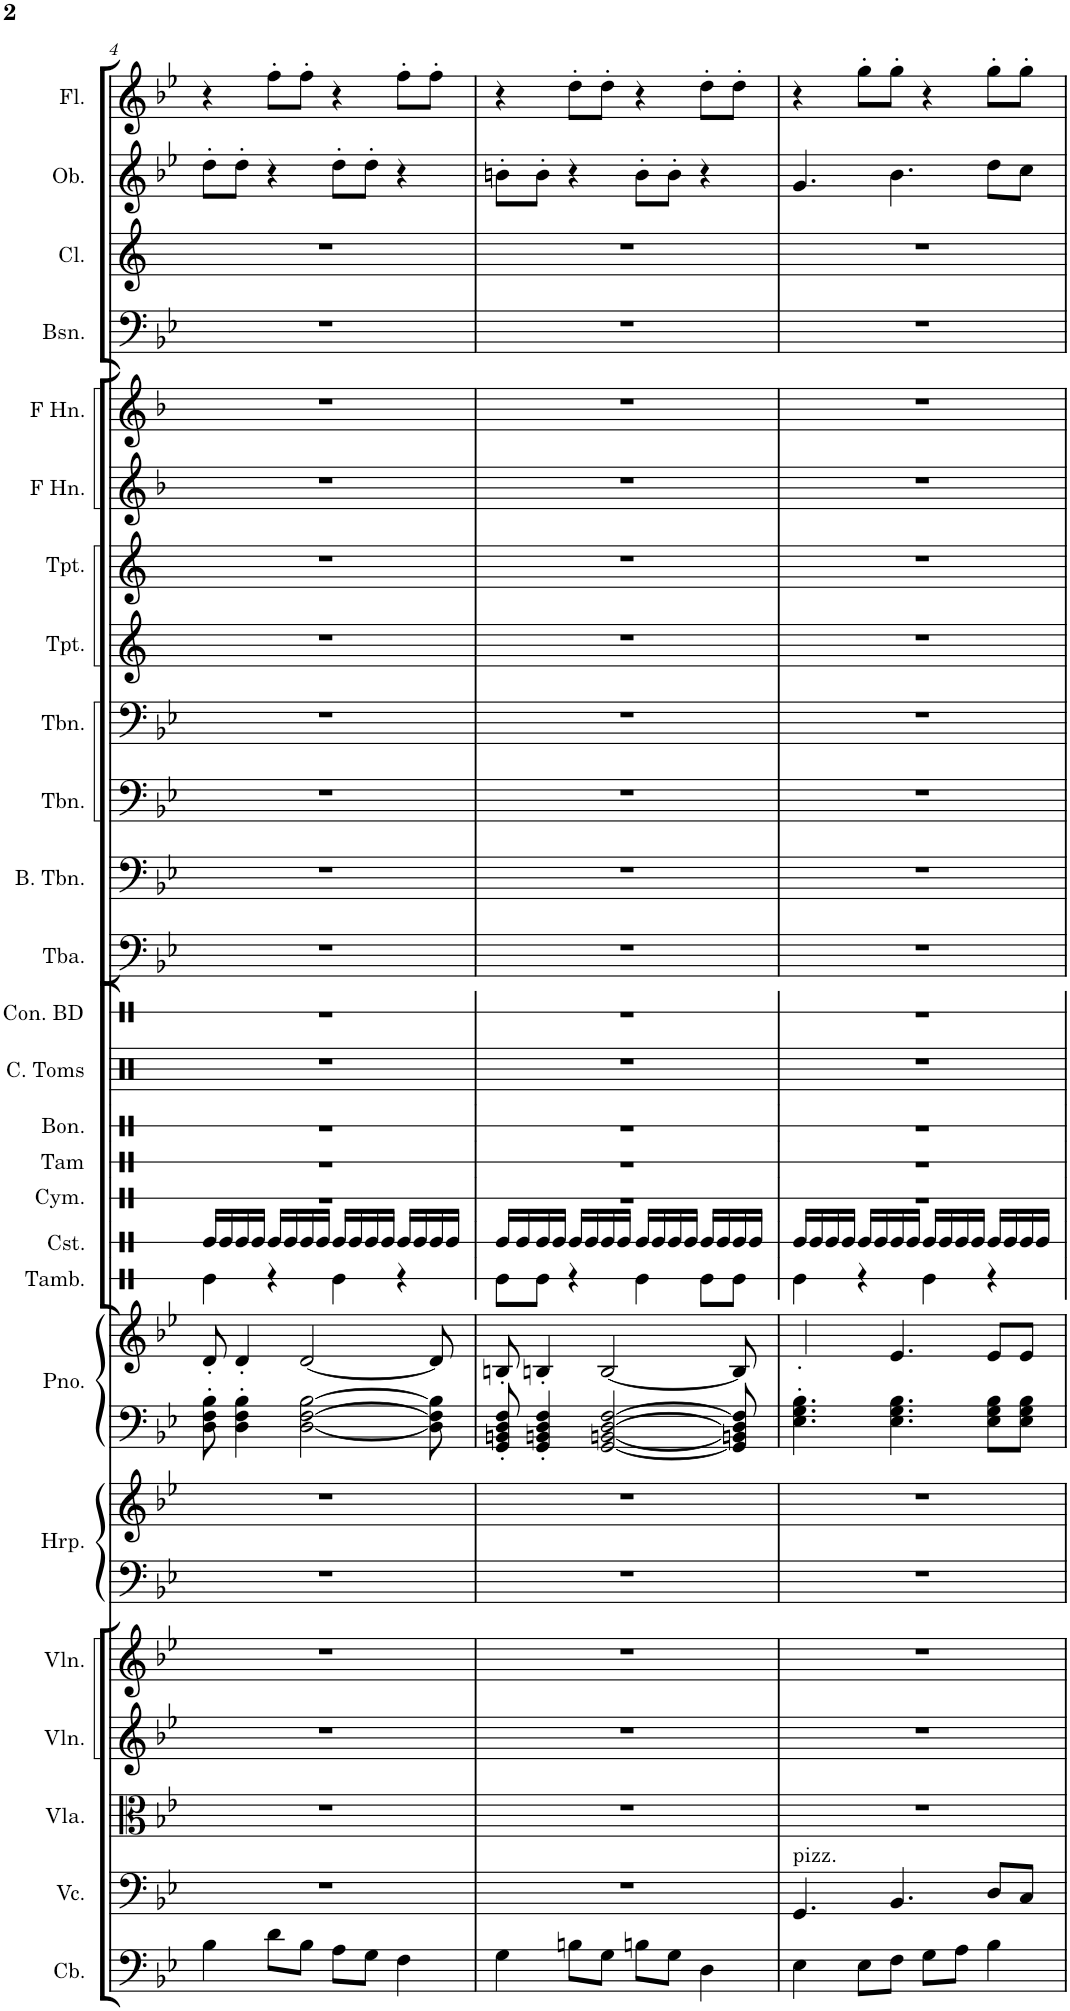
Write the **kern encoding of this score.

**kern	**kern	**kern	**kern	**kern	**kern	**kern	**kern	**kern	**kern	**kern	**kern	**kern	**kern	**kern	**kern	**kern	**kern	**kern	**kern	**kern	**kern	**kern	**kern	**kern
*part23	*part22	*part21	*part20	*part19	*part18	*part18	*part17	*part17	*part16	*part15	*part14	*part13	*part12	*part11	*part10	*part9	*part8	*part7	*part6	*part5	*part4	*part3	*part2	*part1
*staff25	*staff24	*staff23	*staff22	*staff21	*staff20	*staff19	*staff18	*staff17	*staff16	*staff15	*staff14	*staff13	*staff12	*staff11	*staff10	*staff9	*staff8	*staff7	*staff6	*staff5	*staff4	*staff3	*staff2	*staff1
*I"Contrabass	*I"Violoncello	*I"Viola	*I"Violin 2	*I"Violin 1	*I"Harp	*	*I"Piano	*	*I"Castanets	*I"Bongos	*I"Concert Toms	*I"Concert Bass Drum	*I"Tuba	*I"Bass Trombone	*I"Trombone	*I"Trombone	*I"Trumpet	*I"Trumpet	*I"Horn in F	*I"Horn in F	*I"Bassoon	*I"Clarinet	*I"Oboe	*I"Flute
*I'Cb.	*I'Vc.	*I'Vla.	*I'Vln.	*I'Vln.	*I'Hrp.	*	*I'Pno.	*	*I'Cst.	*I'Bon.	*I'C. Toms	*I'Con. BD	*I'Tba.	*I'B. Tbn.	*I'Tbn.	*I'Tbn.	*I'Tpt.	*I'Tpt.	*	*	*I'Bsn.	*I'Cl.	*I'Ob.	*I'Fl.
!!LO:PB:g=z
*clefF4	*clefF4	*clefC3	*clefG2	*clefG2	*clefF4	*clefG2	*clefF4	*clefG2	*clefX	*clefX	*clefX	*clefX	*clefF4	*clefF4	*clefF4	*clefF4	*clefG2	*clefG2	*clefG2	*clefG2	*clefF4	*clefG2	*clefG2	*clefG2
*Trd7c12	*	*	*	*	*	*	*	*	*	*	*	*	*	*	*	*	*Trd1c2	*Trd1c2	*Trd4c7	*Trd4c7	*	*Trd1c2	*	*
*k[b-e-]	*k[b-e-]	*k[b-e-]	*k[b-e-]	*k[b-e-]	*k[b-e-]	*k[b-e-]	*k[b-e-]	*k[b-e-]	*k[]	*k[]	*k[]	*k[]	*k[b-e-]	*k[b-e-]	*k[b-e-]	*k[b-e-]	*k[]	*k[]	*k[b-]	*k[b-]	*k[b-e-]	*k[]	*k[b-e-]	*k[b-e-]
*M4/4	*M4/4	*M4/4	*M4/4	*M4/4	*M4/4	*M4/4	*M4/4	*M4/4	*M4/4	*M4/4	*M4/4	*M4/4	*M4/4	*M4/4	*M4/4	*M4/4	*M4/4	*M4/4	*M4/4	*M4/4	*M4/4	*M4/4	*M4/4	*M4/4
=4	=4	=4	=4	=4	=4	=4	=4	=4	=4	=4	=4	=4	=4	=4	=4	=4	=4	=4	=4	=4	=4	=4	=4	=4
4B-\	1r	1r	1r	1r	1r	1r	8D\' 8F\' 8B-\'	8d'/	16Re/LL	1r	1r	1r	1r	1r	1r	1r	1r	1r	1r	1r	1r	1r	8dd'\L	4r
.	.	.	.	.	.	.	.	.	16Re/	.	.	.	.	.	.	.	.	.	.	.	.	.	.	.
.	.	.	.	.	.	.	4D\' 4F\' 4B-\'	4d'/	16Re/	.	.	.	.	.	.	.	.	.	.	.	.	.	8dd'\J	.
.	.	.	.	.	.	.	.	.	16Re/JJ	.	.	.	.	.	.	.	.	.	.	.	.	.	.	.
8d\L	.	.	.	.	.	.	.	.	16Re/LL	.	.	.	.	.	.	.	.	.	.	.	.	.	4r	8ff'\L
.	.	.	.	.	.	.	.	.	16Re/	.	.	.	.	.	.	.	.	.	.	.	.	.	.	.
8B-\J	.	.	.	.	.	.	[2D\ [2F\ [2B-\	[2d/	16Re/	.	.	.	.	.	.	.	.	.	.	.	.	.	.	8ff'\J
.	.	.	.	.	.	.	.	.	16Re/JJ	.	.	.	.	.	.	.	.	.	.	.	.	.	.	.
8A\L	.	.	.	.	.	.	.	.	16Re/LL	.	.	.	.	.	.	.	.	.	.	.	.	.	8dd'\L	4r
.	.	.	.	.	.	.	.	.	16Re/	.	.	.	.	.	.	.	.	.	.	.	.	.	.	.
8G\J	.	.	.	.	.	.	.	.	16Re/	.	.	.	.	.	.	.	.	.	.	.	.	.	8dd'\J	.
.	.	.	.	.	.	.	.	.	16Re/JJ	.	.	.	.	.	.	.	.	.	.	.	.	.	.	.
4F\	.	.	.	.	.	.	.	.	16Re/LL	.	.	.	.	.	.	.	.	.	.	.	.	.	4r	8ff'\L
.	.	.	.	.	.	.	.	.	16Re/	.	.	.	.	.	.	.	.	.	.	.	.	.	.	.
.	.	.	.	.	.	.	8D\] 8F\] 8B-\]	8d/]	16Re/	.	.	.	.	.	.	.	.	.	.	.	.	.	.	8ff'\J
.	.	.	.	.	.	.	.	.	16Re/JJ	.	.	.	.	.	.	.	.	.	.	.	.	.	.	.
=5	=5	=5	=5	=5	=5	=5	=5	=5	=5	=5	=5	=5	=5	=5	=5	=5	=5	=5	=5	=5	=5	=5	=5	=5
4G\	1r	1r	1r	1r	1r	1r	8GG/' 8BBn/' 8D/' 8F/'	8Bn'/	16Re/LL	1r	1r	1r	1r	1r	1r	1r	1r	1r	1r	1r	1r	1r	8bn'\L	4r
.	.	.	.	.	.	.	.	.	16Re/	.	.	.	.	.	.	.	.	.	.	.	.	.	.	.
.	.	.	.	.	.	.	4GG/' 4BBn/' 4D/' 4F/'	4Bn'/	16Re/	.	.	.	.	.	.	.	.	.	.	.	.	.	8b'\J	.
.	.	.	.	.	.	.	.	.	16Re/JJ	.	.	.	.	.	.	.	.	.	.	.	.	.	.	.
8Bn\L	.	.	.	.	.	.	.	.	16Re/LL	.	.	.	.	.	.	.	.	.	.	.	.	.	4r	8dd'\L
.	.	.	.	.	.	.	.	.	16Re/	.	.	.	.	.	.	.	.	.	.	.	.	.	.	.
8G\J	.	.	.	.	.	.	[2GG/ [2BBn/ [2D/ [2F/	[2B/	16Re/	.	.	.	.	.	.	.	.	.	.	.	.	.	.	8dd'\J
.	.	.	.	.	.	.	.	.	16Re/JJ	.	.	.	.	.	.	.	.	.	.	.	.	.	.	.
8Bn\L	.	.	.	.	.	.	.	.	16Re/LL	.	.	.	.	.	.	.	.	.	.	.	.	.	8b'\L	4r
.	.	.	.	.	.	.	.	.	16Re/	.	.	.	.	.	.	.	.	.	.	.	.	.	.	.
8G\J	.	.	.	.	.	.	.	.	16Re/	.	.	.	.	.	.	.	.	.	.	.	.	.	8b'\J	.
.	.	.	.	.	.	.	.	.	16Re/JJ	.	.	.	.	.	.	.	.	.	.	.	.	.	.	.
4D\	.	.	.	.	.	.	.	.	16Re/LL	.	.	.	.	.	.	.	.	.	.	.	.	.	4r	8dd'\L
.	.	.	.	.	.	.	.	.	16Re/	.	.	.	.	.	.	.	.	.	.	.	.	.	.	.
.	.	.	.	.	.	.	8GG/] 8BBn/] 8D/] 8F/]	8B/]	16Re/	.	.	.	.	.	.	.	.	.	.	.	.	.	.	8dd'\J
.	.	.	.	.	.	.	.	.	16Re/JJ	.	.	.	.	.	.	.	.	.	.	.	.	.	.	.
=6	=6	=6	=6	=6	=6	=6	=6	=6	=6	=6	=6	=6	=6	=6	=6	=6	=6	=6	=6	=6	=6	=6	=6	=6
!	!LO:TX:a:t=pizz.	!	!	!	!	!	!	!	!	!	!	!	!	!	!	!	!	!	!	!	!	!	!	!
4E-\	4.GG/	1r	1r	1r	1r	1r	4.E-\' 4.G\' 4.B-\'	4.e-'/	16Re/LL	1r	1r	1r	1r	1r	1r	1r	1r	1r	1r	1r	1r	1r	4.g/	4r
.	.	.	.	.	.	.	.	.	16Re/	.	.	.	.	.	.	.	.	.	.	.	.	.	.	.
.	.	.	.	.	.	.	.	.	16Re/	.	.	.	.	.	.	.	.	.	.	.	.	.	.	.
.	.	.	.	.	.	.	.	.	16Re/JJ	.	.	.	.	.	.	.	.	.	.	.	.	.	.	.
8E-\L	.	.	.	.	.	.	.	.	16Re/LL	.	.	.	.	.	.	.	.	.	.	.	.	.	.	8gg'\L
.	.	.	.	.	.	.	.	.	16Re/	.	.	.	.	.	.	.	.	.	.	.	.	.	.	.
8F\J	4.BB-/	.	.	.	.	.	4.E-\ 4.G\ 4.B-\	4.e-/	16Re/	.	.	.	.	.	.	.	.	.	.	.	.	.	4.b-\	8gg'\J
.	.	.	.	.	.	.	.	.	16Re/JJ	.	.	.	.	.	.	.	.	.	.	.	.	.	.	.
8G\L	.	.	.	.	.	.	.	.	16Re/LL	.	.	.	.	.	.	.	.	.	.	.	.	.	.	4r
.	.	.	.	.	.	.	.	.	16Re/	.	.	.	.	.	.	.	.	.	.	.	.	.	.	.
8A\J	.	.	.	.	.	.	.	.	16Re/	.	.	.	.	.	.	.	.	.	.	.	.	.	.	.
.	.	.	.	.	.	.	.	.	16Re/JJ	.	.	.	.	.	.	.	.	.	.	.	.	.	.	.
4B-\	8D/L	.	.	.	.	.	8E-\ 8G\ 8B-\L	8e-/L	16Re/LL	.	.	.	.	.	.	.	.	.	.	.	.	.	8dd\L	8gg'\L
.	.	.	.	.	.	.	.	.	16Re/	.	.	.	.	.	.	.	.	.	.	.	.	.	.	.
.	8C/J	.	.	.	.	.	8E-\ 8G\ 8B-\J	8e-/J	16Re/	.	.	.	.	.	.	.	.	.	.	.	.	.	8cc\J	8gg'\J
.	.	.	.	.	.	.	.	.	16Re/JJ	.	.	.	.	.	.	.	.	.	.	.	.	.	.	.
=	=	=	=	=	=	=	=	=	=	=	=	=	=	=	=	=	=	=	=	=	=	=	=	=
*-	*-	*-	*-	*-	*-	*-	*-	*-	*-	*-	*-	*-	*-	*-	*-	*-	*-	*-	*-	*-	*-	*-	*-	*-
